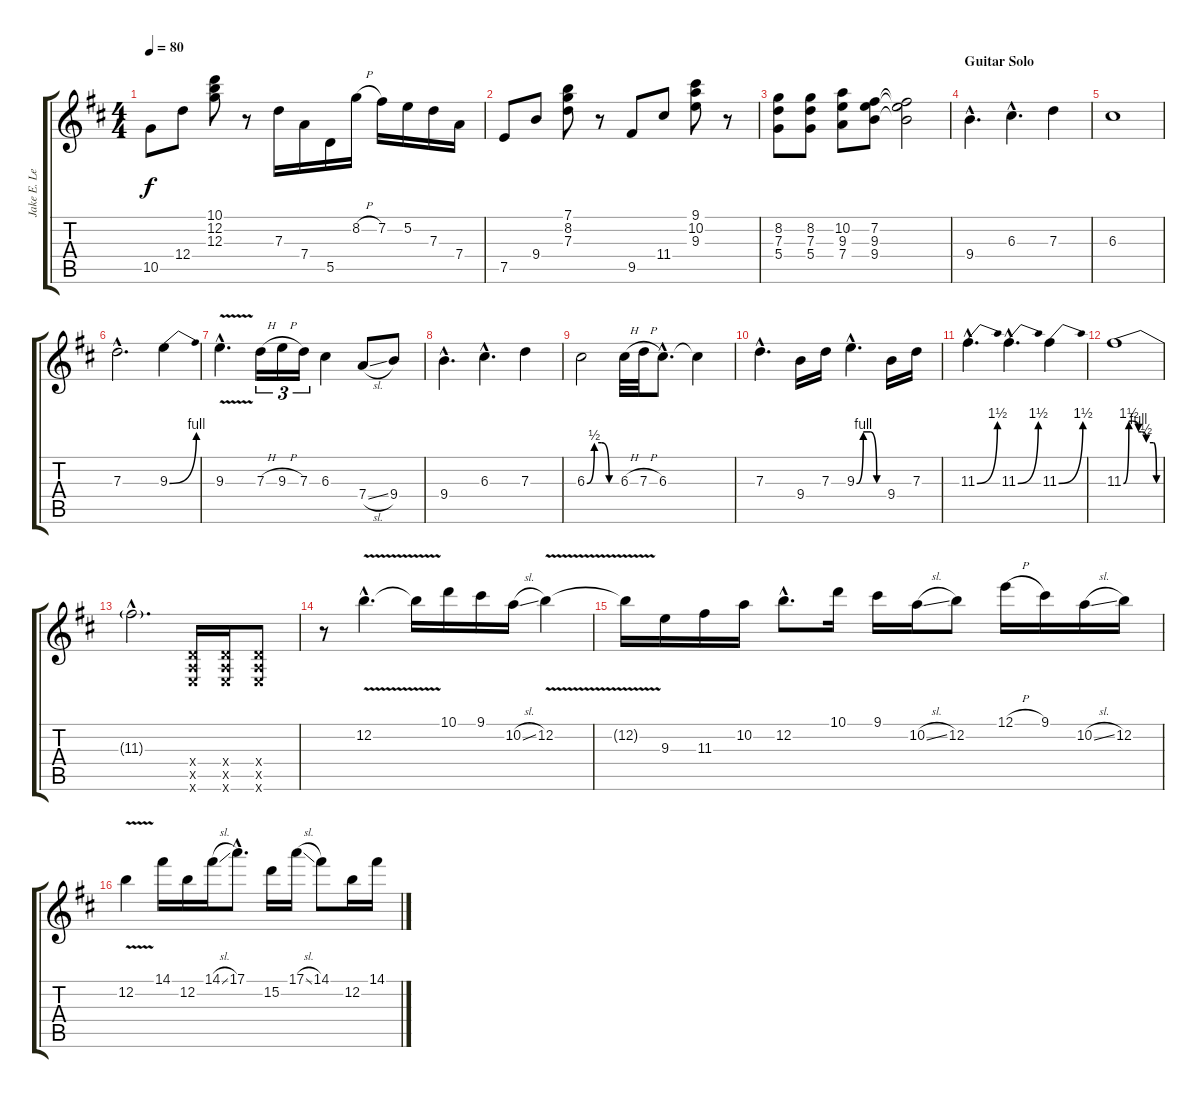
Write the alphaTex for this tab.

\track ("Jake E. Lee" "Jake E. Le") {instrument overdrivenguitar}
\staff {score tabs}
\tuning (E4 B3 G3 D3 A2 E2) {hide}
\ts (4 4)
\tempo 80
\clef g2
\ks bminor
10.5.8{dy f} 12.4.8 (10.1 12.2 12.3).8 r.8 7.3.16 7.4.16 5.5.16 8.2{h}.16 7.2.16 5.2.16 7.3.16 7.4.16 |
7.5.8 9.4.8 (7.1 8.2 7.3).8 r.8 9.5.8 11.4.8 (9.1 10.2 9.3).8 r.8 |
(8.2 7.3 5.4).8 (8.2 7.3 5.4).8 (10.2 9.3 7.4).8 (7.2 9.3 9.4).8 (7.2{t} 9.3{t} 9.4{t}).2 |
\section ("" "Guitar Solo")
9.4{hac}.4{d} 6.3{hac}.4{d} 7.3.4 |
6.3.1 |
7.3{hac}.2{d} 9.3{be (bend 0 0 60 4)}.4 |
9.3{v hac}.4{d} 7.3{h}.16{tu (3 2)} 9.3{h}.16{tu (3 2)} 7.3.16{tu (3 2)} 6.3.4 7.4{sl}.8 9.4.8 |
9.4{hac}.4{d} 6.3{hac}.4{d} 7.3.4 |
6.3{be (custom 0 0 15 2 30 2 45 0 60 0)}.2 6.3{h}.32 7.3{h}.32 6.3{hac}.8{d} 6.3{t}.4 |
7.3{hac}.4{d} 9.4.16 7.3.16 9.3{be (custom 0 0 15 4 30 4 45 0 60 0) hac}.4{d} 9.4.16 7.3.16 |
11.3{be (bend 0 0 60 6) hac}.4{d} 11.3{be (bend 0 0 60 6) hac}.4{d} 11.3{be (bend 0 0 60 6)}.4 |
11.3{be (custom 0 0 9 6 15 6 25 4 30 4 38 2 50 2 55 0 60 0)}.1 |
11.3{hac t}.2{d} (0.4{x} 0.5{x} 0.6{x}).16 (0.4{x} 0.5{x} 0.6{x}).16 (0.4{x} 0.5{x} 0.6{x}).8 |
r.8 12.2{v hac}.4{d} 12.2{t}.16 10.1.16 9.1.16 10.2{sl}.16 12.2{v}.4 |
12.2{t}.16 9.3.16 11.3.16 10.2.16 12.2{hac}.8{d} 10.1.16 9.1.16 10.2{sl}.16 12.2.8 12.1{h}.16 9.1.16 10.2{sl}.16 12.2.16 |
12.2{v}.4 14.1.16 12.2.16 14.1{sl}.16 17.1{hac}.8{d} 15.2.16 17.1{sl}.16 14.1.8 12.2.16 14.1.16
